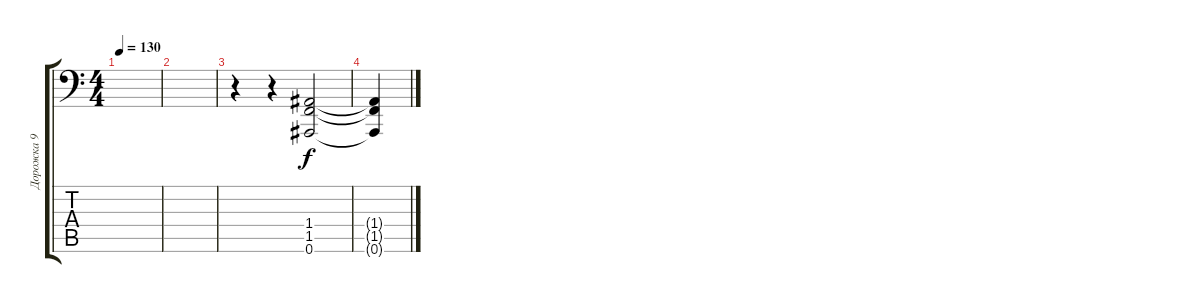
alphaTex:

\track ("Дорожка 9" "Дорожка 9") {instrument synthstrings2}
\staff {score tabs}
\tuning (Db4 Ab3 E3 A2 E2 Bb1) {hide}
\ts (4 4)
\tempo 130
\clef f4
\ks c
|
|
r.4 r.4 (1.4 1.5 0.6).2 |
(1.4{t} 1.5{t} 0.6{t}).4
